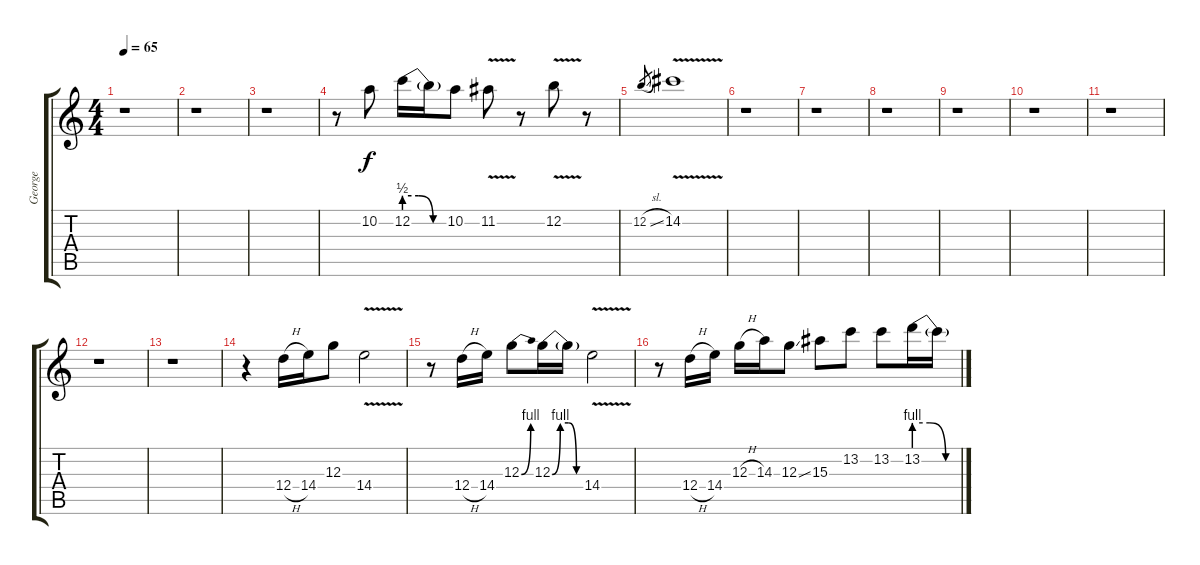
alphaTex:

\track ("George" "George") {instrument overdrivenguitar}
\staff {score tabs}
\tuning (E4 B3 G3 D3 A2 E2) {hide}
\ts (4 4)
\tempo 65
\clef g2
\ks c
r.1{dy f} |
r.1 |
r.1 |
r.8 10.2.8 12.2{be (custom 0 2 20 2 40 0 60 0)}.16 12.2{t}.16 10.2.8 11.2{v}.8 r.8 12.2{v}.8 r.8 |
12.2{sl}.8{gr} 14.2{v}.1 |
r.1 |
r.1 |
r.1 |
r.1 |
r.1 |
r.1 |
r.1 |
r.1 |
r.4 12.4{h}.16 14.4.16 12.3.8 14.4{v}.2 |
r.8 12.4{h}.16 14.4.16 12.3{be (bend 0 0 60 4)}.8 12.3{be (custom 0 0 15 4 30 4 45 0 60 0)}.16 12.3{t}.16 14.4{v}.2 |
r.8 12.4{h}.16 14.4.16 12.3{h}.16 14.3.16 12.3{ss}.8 15.3.8 13.2.8 13.2.8 13.2{be (custom 0 4 20 4 40 0 60 0)}.16 13.2{t}.16
